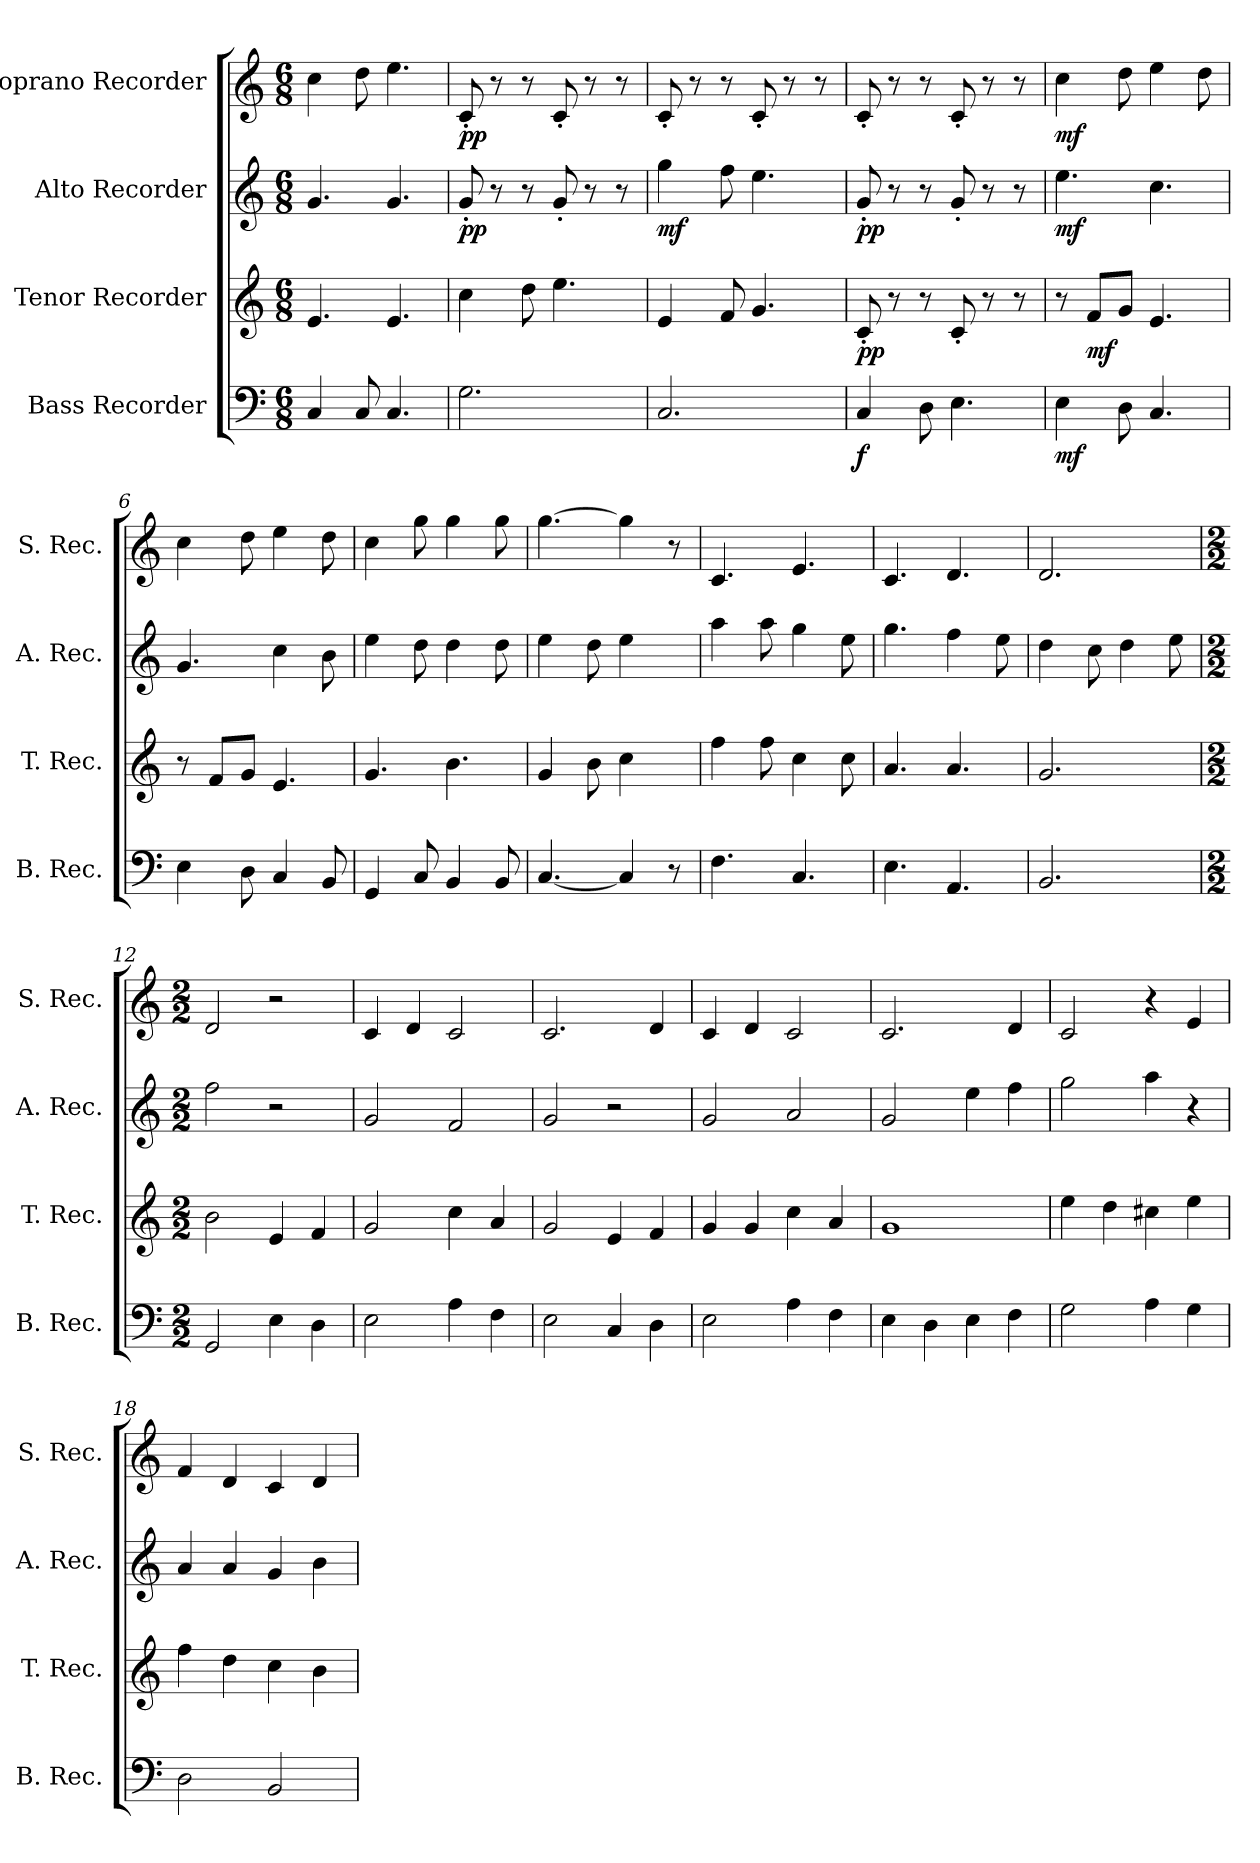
**kern	**dynam	**kern	**dynam	**kern	**dynam	**kern	**dynam
*part4	*part4	*part3	*part3	*part2	*part2	*part1	*part1
*staff4	*staff4	*staff3	*staff3	*staff2	*staff2	*staff1	*staff1
*I"Bass Recorder	*	*I"Tenor Recorder	*	*I"Alto Recorder	*	*I"Soprano Recorder	*
*I'B. Rec.	*	*I'T. Rec.	*	*I'A. Rec.	*	*I'S. Rec.	*
*clefF4	*	*clefG2	*	*clefG2	*	*clefG2	*
*ITrd-7c-12	*	*	*	*	*	*ITrd-7c-12	*
*k[]	*	*k[]	*	*k[]	*	*k[]	*
*C:	*	*C:	*	*C:	*	*C:	*
*M6/8	*	*M6/8	*	*M6/8	*	*M6/8	*
*MM120	*	*MM120	*	*MM120	*	*MM120	*
=1	=1	=1	=1	=1	=1	=1	=1
4c/	.	4.e/	.	4.g/	.	4ccc\	.
8c/	.	.	.	.	.	8ddd\	.
4.c/	.	4.e/	.	4.g/	.	4.eee\	.
=2	=2	=2	=2	=2	=2	=2	=2
!	!	!	!	!	!LO:DY:b	!	!LO:DY:b
2.g\	.	4cc\	.	8g'</	pp	8cc'</	pp
.	.	.	.	8r	.	8r	.
.	.	8dd\	.	8r	.	8r	.
.	.	4.ee\	.	8g'</	.	8cc'</	.
.	.	.	.	8r	.	8r	.
.	.	.	.	8r	.	8r	.
=3	=3	=3	=3	=3	=3	=3	=3
!	!	!	!	!	!LO:DY:b	!	!
2.c/	.	4e/	.	4gg\	mf	8cc'</	.
.	.	.	.	.	.	8r	.
.	.	8f/	.	8ff\	.	8r	.
.	.	4.g/	.	4.ee\	.	8cc'</	.
.	.	.	.	.	.	8r	.
.	.	.	.	.	.	8r	.
=4	=4	=4	=4	=4	=4	=4	=4
!	!LO:DY:b	!	!LO:DY:b	!	!LO:DY:b	!	!
4c/	f	8c'</	pp	8g'</	pp	8cc'</	.
.	.	8r	.	8r	.	8r	.
8d\	.	8r	.	8r	.	8r	.
4.e\	.	8c'</	.	8g'</	.	8cc'</	.
.	.	8r	.	8r	.	8r	.
.	.	8r	.	8r	.	8r	.
=5	=5	=5	=5	=5	=5	=5	=5
!	!LO:DY:b	!	!	!	!LO:DY:b	!	!LO:DY:b
4e\	mf	8r	.	4.ee\	mf	4ccc\	mf
!	!	!	!LO:DY:b	!	!	!	!
.	.	8f/L	mf	.	.	.	.
8d\	.	8g/J	.	.	.	8ddd\	.
4.c/	.	4.e/	.	4.cc\	.	4eee\	.
.	.	.	.	.	.	8ddd\	.
=6	=6	=6	=6	=6	=6	=6	=6
4e\	.	8r	.	4.g/	.	4ccc\	.
.	.	8f/L	.	.	.	.	.
8d\	.	8g/J	.	.	.	8ddd\	.
4c/	.	4.e/	.	4cc\	.	4eee\	.
8B/	.	.	.	8b\	.	8ddd\	.
=7	=7	=7	=7	=7	=7	=7	=7
4G/	.	4.g/	.	4ee\	.	4ccc\	.
8c/	.	.	.	8dd\	.	8ggg\	.
4B/	.	4.b\	.	4dd\	.	4ggg\	.
8B/	.	.	.	8dd\	.	8ggg\	.
=8	=8	=8	=8	=8	=8	=8	=8
[4.c/	.	4g/	.	4ee\	.	[4.ggg\	.
.	.	8b\	.	8dd\	.	.	.
4c/]	.	4cc\	.	4ee\	.	4ggg\]	.
8r	.	8ryy	.	8ryy	.	8r	.
!!LO:LB:g=z
=9	=9	=9	=9	=9	=9	=9	=9
4.f\	.	4ff\	.	4aa\	.	4.cc/	.
.	.	8ff\	.	8aa\	.	.	.
4.c/	.	4cc\	.	4gg\	.	4.ee/	.
.	.	8cc\	.	8ee\	.	.	.
=10	=10	=10	=10	=10	=10	=10	=10
4.e\	.	4.a/	.	4.gg\	.	4.cc/	.
4.A/	.	4.a/	.	4ff\	.	4.dd/	.
.	.	.	.	8ee\	.	.	.
=11	=11	=11	=11	=11	=11	=11	=11
2.B/	.	2.g/	.	4dd\	.	2.dd/	.
.	.	.	.	8cc\	.	.	.
.	.	.	.	4dd\	.	.	.
.	.	.	.	8ee\	.	.	.
=12	=12	=12	=12	=12	=12	=12	=12
*M2/2	*	*M2/2	*	*M2/2	*	*M2/2	*
*	*	*	*	*	*	*MM160	*
2G/	.	2b\	.	2ff\	.	2dd/	.
4e\	.	4e/	.	2r	.	2r	.
4d\	.	4f/	.	.	.	.	.
=13	=13	=13	=13	=13	=13	=13	=13
2e\	.	2g/	.	2g/	.	4cc/	.
.	.	.	.	.	.	4dd/	.
4a\	.	4cc\	.	2f/	.	2cc/	.
4f\	.	4a/	.	.	.	.	.
=14	=14	=14	=14	=14	=14	=14	=14
2e\	.	2g/	.	2g/	.	2.cc/	.
4c/	.	4e/	.	2r	.	.	.
4d\	.	4f/	.	.	.	4dd/	.
=15	=15	=15	=15	=15	=15	=15	=15
2e\	.	4g/	.	2g/	.	4cc/	.
.	.	4g/	.	.	.	4dd/	.
4a\	.	4cc\	.	2a/	.	2cc/	.
4f\	.	4a/	.	.	.	.	.
=16	=16	=16	=16	=16	=16	=16	=16
4e\	.	1g	.	2g/	.	2.cc/	.
4d\	.	.	.	.	.	.	.
4e\	.	.	.	4ee\	.	.	.
4f\	.	.	.	4ff\	.	4dd/	.
=17	=17	=17	=17	=17	=17	=17	=17
2g\	.	4ee\	.	2gg\	.	2cc/	.
.	.	4dd\	.	.	.	.	.
4a\	.	4cc#X\	.	4aa\	.	4r	.
4g\	.	4ee\	.	4r	.	4ee/	.
!!LO:LB:g=z
=18	=18	=18	=18	=18	=18	=18	=18
2d\	.	4ff\	.	4a/	.	4ff/	.
.	.	4dd\	.	4a/	.	4dd/	.
2B/	.	4cc\	.	4g/	.	4cc/	.
.	.	4b\	.	4b\	.	4dd/	.
=	=	=	=	=	=	=	=
*-	*-	*-	*-	*-	*-	*-	*-
